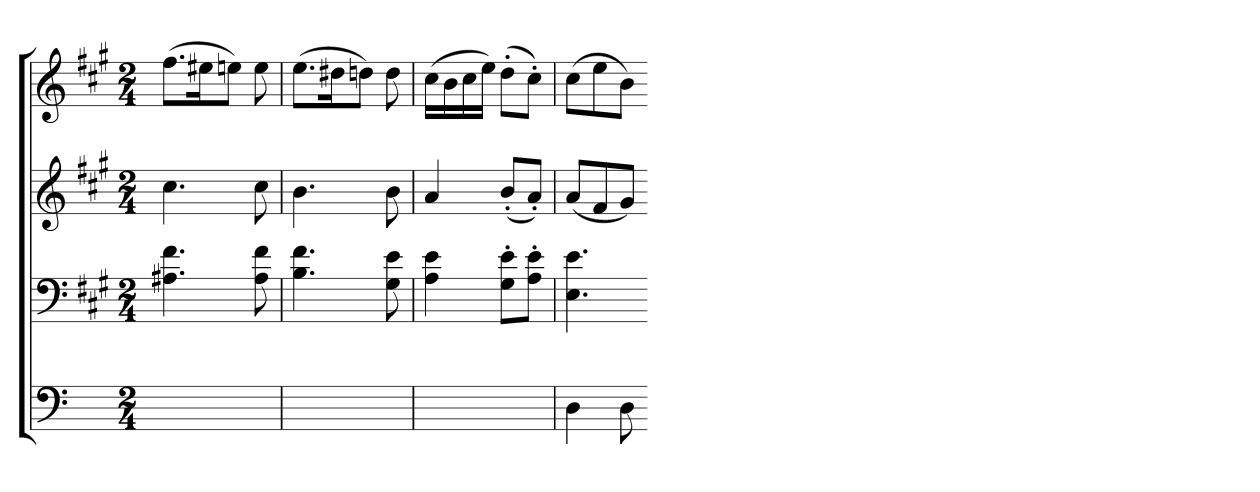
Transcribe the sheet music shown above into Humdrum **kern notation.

**kern	**kern	**kern	**kern
*part4	*part3	*part2	*part1
*staff4	*staff3	*staff2	*staff1
*	*clefF4	*clefG2	*clefG2
*	*k[f#c#g#]	*k[f#c#g#]	*k[f#c#g#]
*	*A:	*A:	*A:
*M2/4	*M2/4	*M2/4	*M2/4
=	=	=	=
2ryy	4.A#X 4.f#	4.cc#	(8.ff#L
.	.	.	16ee#XK
.	.	.	8eenJ)
.	8A# 8f#	8cc#	8ee
=	=	=	=
2ryy	4.B 4.f#	4.b	(8.eeL
.	.	.	16dd#XK
.	.	.	8ddnJ)
.	8G# 8e	8b	8dd
=	=	=	=
2ryy	4A 4e	4a	(16cc#LL
.	.	.	16b
.	.	.	16cc#
.	.	.	16eeJJ)
.	8G#' 8e'L	(8b'L	(8dd'L
.	8A' 8e'J	8a'J)	8cc#'J)
=	=	=	=
4D	4.E 4.e	(8aL	(8cc#L
.	.	8f#	8ee
8D	.	8g#J)	8bJ)
=-	=-	=-	=-
*-	*-	*-	*-
